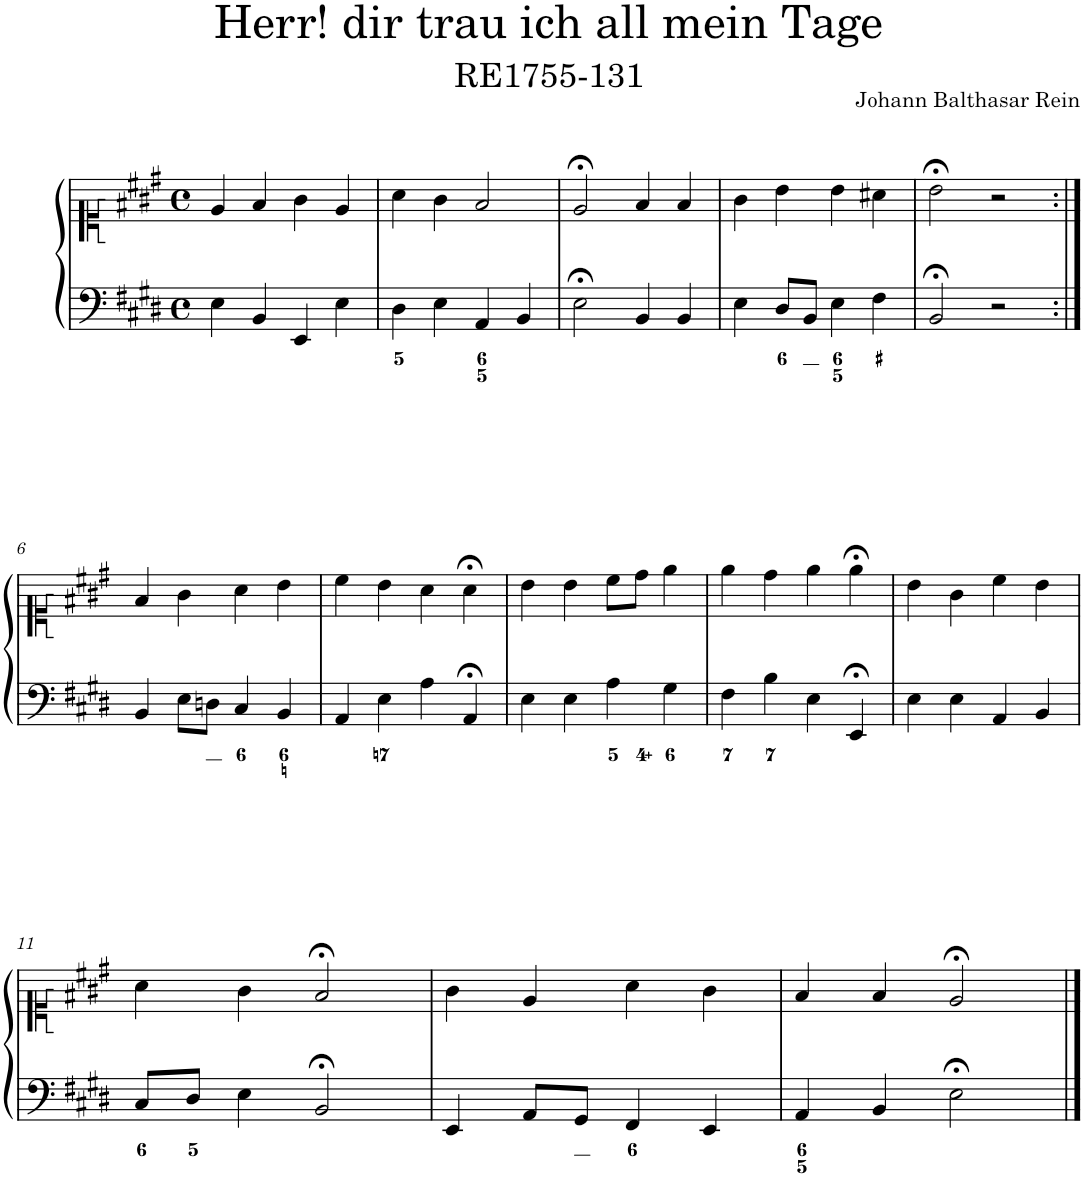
**kern	**kern
*part1	*part1
*staff2	*staff1
*I"Piano	*
*I'Pno.	*
*clefF4	*clefC1
*k[f#c#g#d#]	*k[f#c#g#d#]
*M4/4	*M4/4
*met(c)	*met(c)
=1	=1
4E\	4e/
4BB/	4f#/
4EE/	4g#\
4E\	4e/
=2	=2
4D#\	4a\
4E\	4g#\
4AA/	2f#/
4BB/	.
=3	=3
2E;<\	2e;</
4BB/	4f#/
4BB/	4f#/
=4	=4
4E\	4g#\
8D#/L	4b\
8BB/J	.
4E\	4b\
4F#\	4a#X\
=5	=5
2BB;</	2b;<\
2r	2r
!!LO:LB:g=z
=6:|!	=6:|!
4BB/	4f#/
8E\L	4g#\
8Dn\J	.
4C#/	4a\
4BB/	4b\
=7	=7
4AA/	4cc#\
4E\	4b\
4A\	4a\
4AA;</	4a;<\
=8	=8
4E\	4b\
4E\	4b\
4A\	8cc#\L
.	8dd#\J
4G#\	4ee\
=9	=9
4F#\	4ee\
4B\	4dd#\
4E\	4ee\
4EE;</	4ee;<\
=10	=10
4E\	4b\
4E\	4g#\
4AA/	4cc#\
4BB/	4b\
!!LO:LB:g=z
=11	=11
8C#/L	4a\
8D#/J	.
4E\	4g#\
2BB;</	2f#;</
=12	=12
4EE/	4g#\
8AA/L	4e/
8GG#/J	.
4FF#/	4a\
4EE/	4g#\
=13	=13
4AA/	4f#/
4BB/	4f#/
2E;<\	2e;</
==	==
*-	*-
